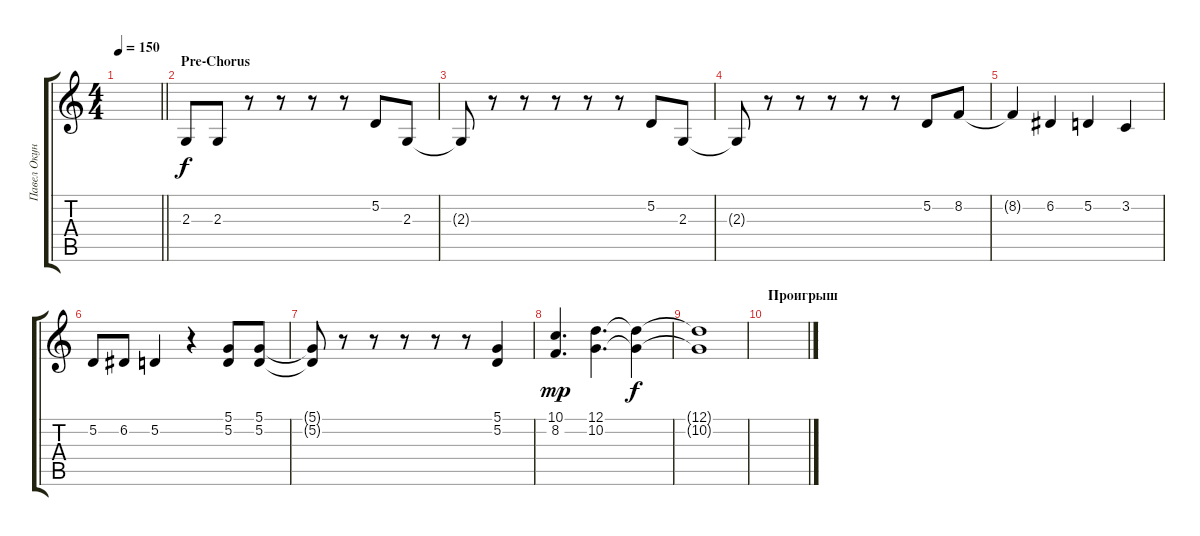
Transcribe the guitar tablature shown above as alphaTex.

\track ("Павел Окунев" "Павел Окун") {instrument lead2sawtooth}
\staff {score tabs}
\tuning (D4 A3 F3 C3 G2 D2) {hide}
\ts (4 4)
\tempo 150
\clef g2
\barLineRight lightlight
\ks c
|
\section ("" "Pre-Chorus")
2.3.8 2.3.8 r.8 r.8 r.8 r.8 5.2.8 2.3.8 |
2.3{t}.8 r.8 r.8 r.8 r.8 r.8 5.2.8 2.3.8 |
2.3{t}.8 r.8 r.8 r.8 r.8 r.8 5.2.8 8.2.8 |
8.2{t}.4 6.2.4 5.2.4 3.2.4 |
5.2.8 6.2.8 5.2.4 r.4 (5.1 5.2).8 (5.1 5.2).8 |
(5.1{t} 5.2{t}).8 r.8 r.8 r.8 r.8 r.8 (5.1 5.2).4 |
(10.1 8.2).4{d dy mp} (12.1 10.2).4{d} (12.1{t} 10.2{t}).4{dy f} |
(12.1{t} 10.2{t}).1 |
\section ("" "Проигрыш")
